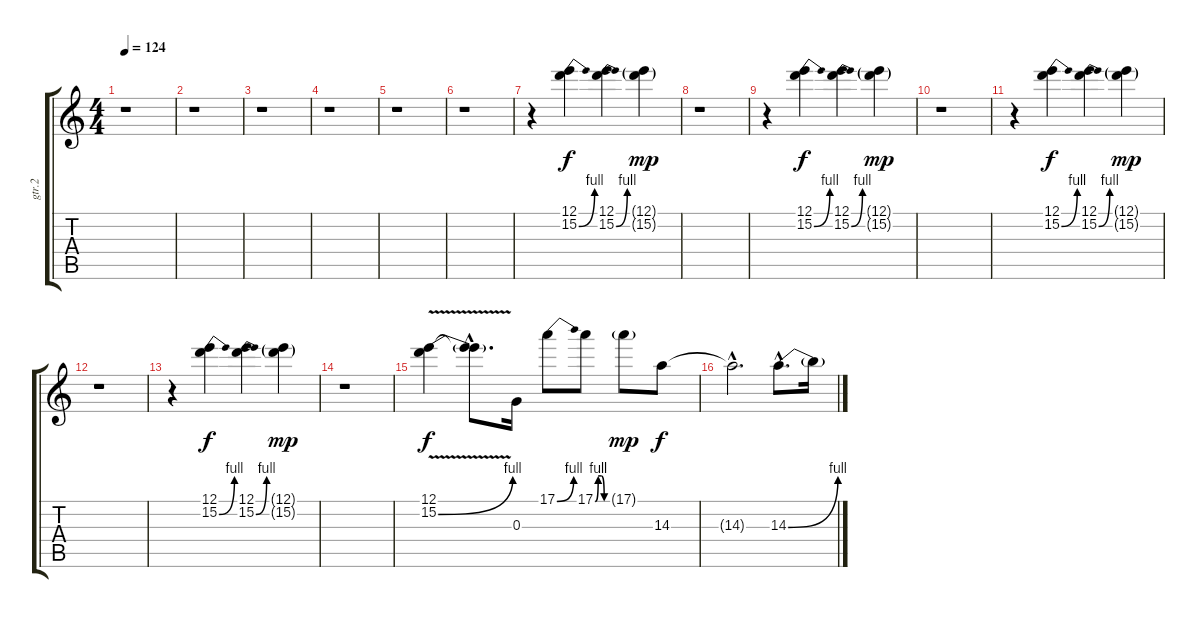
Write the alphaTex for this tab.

\track ("gtr.2" "gtr.2") {instrument distortionguitar}
\staff {score tabs}
\tuning (E4 B3 G3 D3 A2 E2) {hide}
\ts (4 4)
\tempo 124
\clef g2
\ks c
r.1{dy mp} |
r.1 |
r.1 |
r.1 |
r.1 |
r.1 |
r.4 (12.1 15.2{be (bend 0 0 60 4)}).4{dy f} (12.1 15.2{be (bend 0 0 60 4)}).4 (12.1{g} 15.2{g}).4{dy mp} |
r.1 |
r.4 (12.1 15.2{be (bend 0 0 60 4)}).4{dy f} (12.1 15.2{be (bend 0 0 60 4)}).4 (12.1{g} 15.2{g}).4{dy mp} |
r.1 |
r.4 (12.1 15.2{be (bend 0 0 60 4)}).4{dy f} (12.1 15.2{be (bend 0 0 60 4)}).4 (12.1{g} 15.2{g}).4{dy mp} |
r.1 |
r.4 (12.1 15.2{be (bend 0 0 60 4)}).4{dy f} (12.1 15.2{be (bend 0 0 60 4)}).4 (12.1{g} 15.2{g}).4{dy mp} |
r.1 |
(12.1{v} 15.2{be (bend 0 0 60 4) v}).4{dy f} (12.1{hac t} 15.2{hac t}).8{d} 0.3.16 17.1{be (bend 0 0 60 4)}.8 17.1{be (custom 0 0 15 4 30 4 45 0 60 0)}.8 17.1{g}.8{dy mp} 14.3.8{dy f} |
14.3{hac t}.2{d} 14.3{be (bend 0 0 60 4) hac}.8{d} 14.3{t}.16
